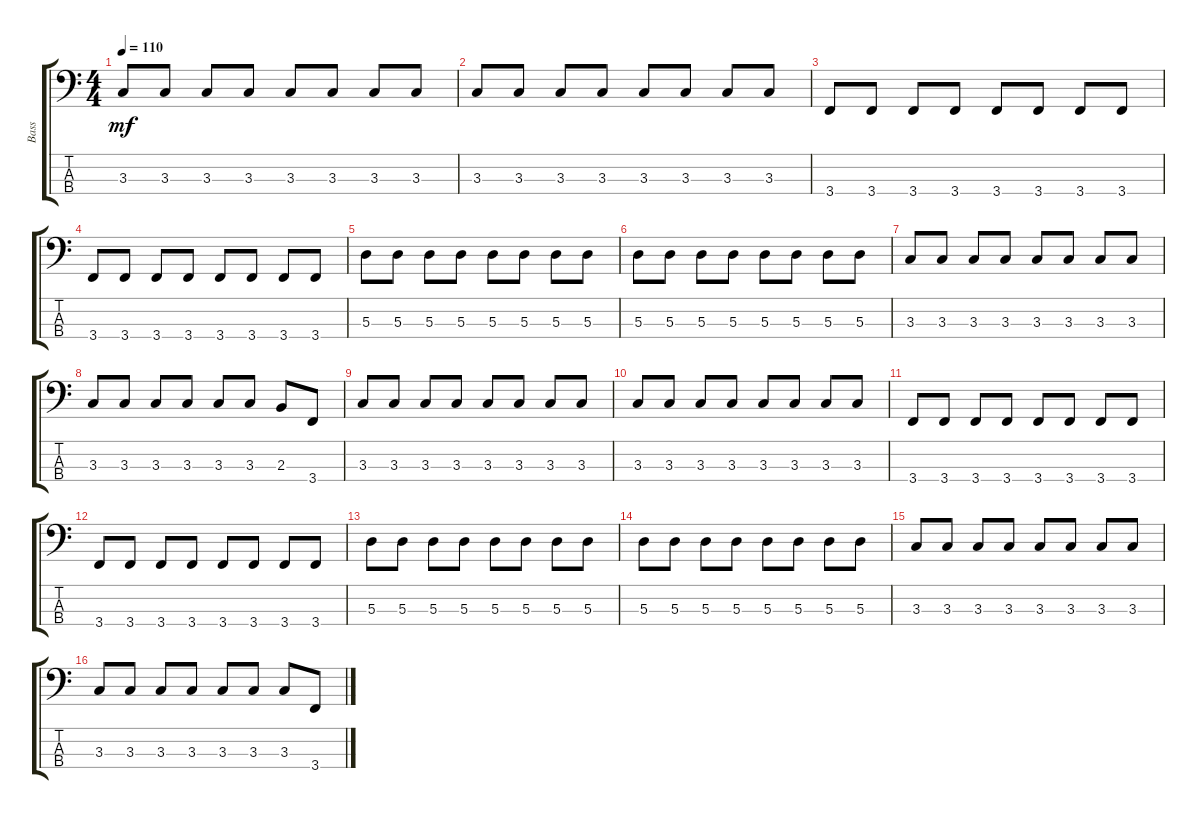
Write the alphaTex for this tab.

\track ("Bass" "Bass") {instrument electricbasspick}
\staff {score tabs}
\tuning (G2 D2 A1 D1) {hide}
\ts (4 4)
\tempo 110
\clef f4
\ks c
3.3.8{dy mf} 3.3.8 3.3.8 3.3.8 3.3.8 3.3.8 3.3.8 3.3.8 |
3.3.8 3.3.8 3.3.8 3.3.8 3.3.8 3.3.8 3.3.8 3.3.8 |
3.4.8 3.4.8 3.4.8 3.4.8 3.4.8 3.4.8 3.4.8 3.4.8 |
3.4.8 3.4.8 3.4.8 3.4.8 3.4.8 3.4.8 3.4.8 3.4.8 |
5.3.8 5.3.8 5.3.8 5.3.8 5.3.8 5.3.8 5.3.8 5.3.8 |
5.3.8 5.3.8 5.3.8 5.3.8 5.3.8 5.3.8 5.3.8 5.3.8 |
3.3.8 3.3.8 3.3.8 3.3.8 3.3.8 3.3.8 3.3.8 3.3.8 |
3.3.8 3.3.8 3.3.8 3.3.8 3.3.8 3.3.8 2.3.8 3.4.8 |
3.3.8 3.3.8 3.3.8 3.3.8 3.3.8 3.3.8 3.3.8 3.3.8 |
3.3.8 3.3.8 3.3.8 3.3.8 3.3.8 3.3.8 3.3.8 3.3.8 |
3.4.8 3.4.8 3.4.8 3.4.8 3.4.8 3.4.8 3.4.8 3.4.8 |
3.4.8 3.4.8 3.4.8 3.4.8 3.4.8 3.4.8 3.4.8 3.4.8 |
5.3.8 5.3.8 5.3.8 5.3.8 5.3.8 5.3.8 5.3.8 5.3.8 |
5.3.8 5.3.8 5.3.8 5.3.8 5.3.8 5.3.8 5.3.8 5.3.8 |
3.3.8 3.3.8 3.3.8 3.3.8 3.3.8 3.3.8 3.3.8 3.3.8 |
3.3.8 3.3.8 3.3.8 3.3.8 3.3.8 3.3.8 3.3.8 3.4.8
